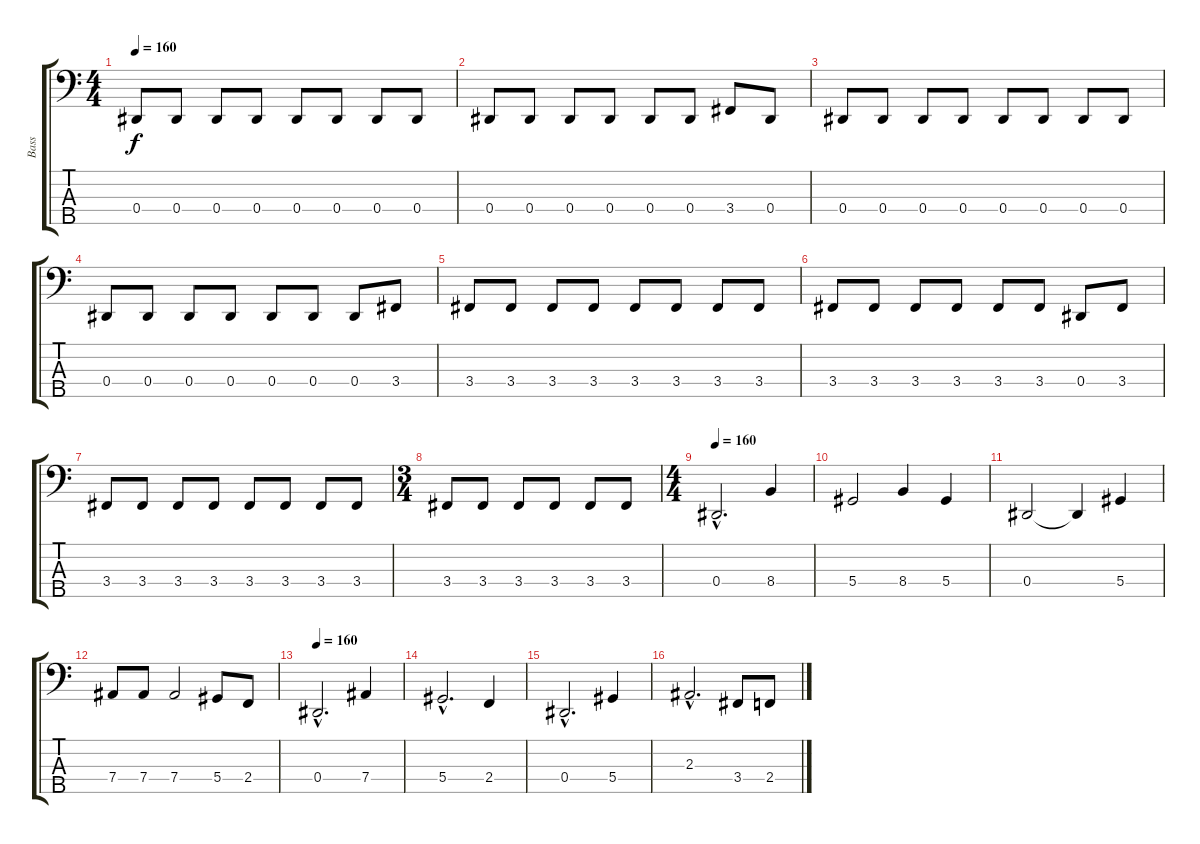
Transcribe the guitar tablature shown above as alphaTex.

\track ("Bass" "Bass") {instrument electricbassfinger}
\staff {score tabs}
\tuning (Gb2 Db2 Ab1 Eb1 Bb0) {hide}
\ts (4 4)
\tempo 160
\clef f4
\ks c
0.4.8{dy f} 0.4.8 0.4.8 0.4.8 0.4.8 0.4.8 0.4.8 0.4.8 |
0.4.8 0.4.8 0.4.8 0.4.8 0.4.8 0.4.8 3.4.8 0.4.8 |
0.4.8 0.4.8 0.4.8 0.4.8 0.4.8 0.4.8 0.4.8 0.4.8 |
0.4.8 0.4.8 0.4.8 0.4.8 0.4.8 0.4.8 0.4.8 3.4.8 |
3.4.8 3.4.8 3.4.8 3.4.8 3.4.8 3.4.8 3.4.8 3.4.8 |
3.4.8 3.4.8 3.4.8 3.4.8 3.4.8 3.4.8 0.4.8 3.4.8 |
3.4.8 3.4.8 3.4.8 3.4.8 3.4.8 3.4.8 3.4.8 3.4.8 |
\ts (3 4)
3.4.8 3.4.8 3.4.8 3.4.8 3.4.8 3.4.8 |
\ts (4 4)
\section ("" "")
\tempo 160
0.4{hac}.2{d} 8.4.4 |
5.4.2 8.4.4 5.4.4 |
0.4.2 0.4{t}.4 5.4.4 |
7.4.8 7.4.8 7.4.2 5.4.8 2.4.8 |
\tempo 160
0.4{hac}.2{d} 7.4.4 |
5.4{hac}.2{d} 2.4.4 |
0.4{hac}.2{d} 5.4.4 |
2.3{hac}.2{d} 3.4.8 2.4.8
